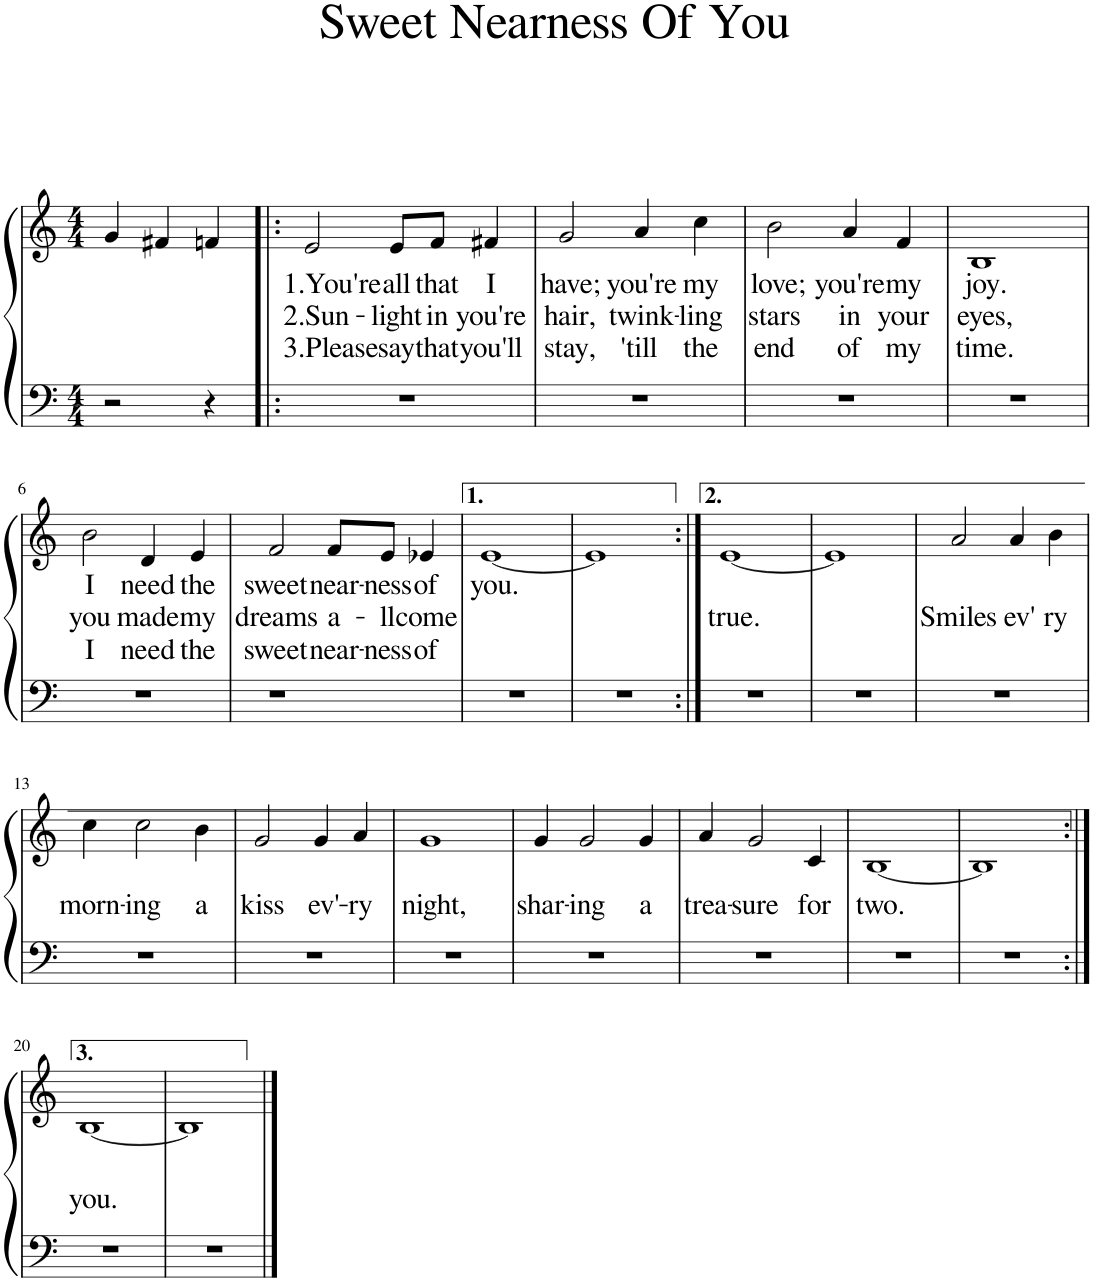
**kern	**kern	**text	**text	**text
*part1	*part1	*part1	*part1	*part1
*staff2	*staff1	*staff1	*staff1	*staff1
*I"Piano	*	*	*	*
*I'Pno.	*	*	*	*
*clefF4	*clefG2	*	*	*
*k[]	*k[]	*	*	*
*M4/4	*M4/4	*	*	*
=1	=1	=1	=1	=1
2r	4g/	.	.	.
.	4f#X/	.	.	.
4r	4fn/	.	.	.
=2!|:	=2!|:	=2!|:	=2!|:	=2!|:
!	!	!LO:LY:b	!LO:LY:b	!LO:LY:b
1r	2e/	1.You're	2.Sun-	3.Please
!	!	!LO:LY:b	!LO:LY:b	!LO:LY:b
.	8e/L	all	-light	say
!	!	!LO:LY:b	!LO:LY:b	!LO:LY:b
.	8f/J	that	in	that
!	!	!LO:LY:b	!LO:LY:b	!LO:LY:b
.	4f#X/	I	you're	you'll
=3	=3	=3	=3	=3
!	!	!LO:LY:b	!LO:LY:b	!LO:LY:b
1r	2g/	have;	hair,	stay,
!	!	!LO:LY:b	!LO:LY:b	!LO:LY:b
.	4a/	you're	twink-	'till
!	!	!LO:LY:b	!LO:LY:b	!LO:LY:b
.	4cc\	my	-ling	the
=4	=4	=4	=4	=4
!	!	!LO:LY:b	!LO:LY:b	!LO:LY:b
1r	2b\	love;	stars	end
!	!	!LO:LY:b	!LO:LY:b	!LO:LY:b
.	4a/	you're	in	of
!	!	!LO:LY:b	!LO:LY:b	!LO:LY:b
.	4f/	my	your	my
=5	=5	=5	=5	=5
!	!	!LO:LY:b	!LO:LY:b	!LO:LY:b
1r	1B	joy.	eyes,	time.
!!LO:LB:g=z
=6	=6	=6	=6	=6
!	!	!LO:LY:b	!LO:LY:b	!LO:LY:b
1r	2b\	I	you	I
!	!	!LO:LY:b	!LO:LY:b	!LO:LY:b
.	4d/	need	made	need
!	!	!LO:LY:b	!LO:LY:b	!LO:LY:b
.	4e/	the	my	the
=7	=7	=7	=7	=7
!	!	!LO:LY:b	!LO:LY:b	!LO:LY:b
1r	2f/	sweet	dreams	sweet
!	!	!LO:LY:b	!LO:LY:b	!LO:LY:b
.	8f/L	near-	a-	near-
!	!	!LO:LY:b	!LO:LY:b	!LO:LY:b
.	8e/J	-ness	-ll	-ness
!	!	!LO:LY:b	!LO:LY:b	!LO:LY:b
.	4e-X/	of	come	of
=8	=8	=8	=8	=8
!	!	!LO:LY:b	!	!
1r	[1e	you.	.	.
=9	=9	=9	=9	=9
1r	1e]	.	.	.
=10:|!	=10:|!	=10:|!	=10:|!	=10:|!
!	!	!	!LO:LY:b	!
1r	[1e	.	true.	.
=11	=11	=11	=11	=11
1r	1e]	.	.	.
=12	=12	=12	=12	=12
!	!	!	!LO:LY:b	!
1r	2a/	.	Smiles	.
!	!	!	!LO:LY:b	!
.	4a/	.	ev'	.
!	!	!	!LO:LY:b	!
.	4b\	.	ry	.
!!LO:LB:g=z
=13	=13	=13	=13	=13
!	!	!	!LO:LY:b	!
1r	4cc\	.	morn-	.
!	!	!	!LO:LY:b	!
.	2cc\	.	-ing	.
!	!	!	!LO:LY:b	!
.	4b\	.	a	.
=14	=14	=14	=14	=14
!	!	!	!LO:LY:b	!
1r	2g/	.	kiss	.
!	!	!	!LO:LY:b	!
.	4g/	.	ev'-	.
!	!	!	!LO:LY:b	!
.	4a/	.	-ry	.
=15	=15	=15	=15	=15
!	!	!	!LO:LY:b	!
1r	1g	.	night,	.
=16	=16	=16	=16	=16
!	!	!	!LO:LY:b	!
1r	4g/	.	shar-	.
!	!	!	!LO:LY:b	!
.	2g/	.	-ing	.
!	!	!	!LO:LY:b	!
.	4g/	.	a	.
=17	=17	=17	=17	=17
!	!	!	!LO:LY:b	!
1r	4a/	.	trea-	.
!	!	!	!LO:LY:b	!
.	2g/	.	-sure	.
!	!	!	!LO:LY:b	!
.	4c/	.	for	.
=18	=18	=18	=18	=18
!	!	!	!LO:LY:b	!
1r	[1B	.	two.	.
=19	=19	=19	=19	=19
1r	1B]	.	.	.
!!LO:LB:g=z
=20:|!	=20:|!	=20:|!	=20:|!	=20:|!
!	!	!	!	!LO:LY:b
1r	[1B	.	.	you.
=21	=21	=21	=21	=21
1r	1B]	.	.	.
==	==	==	==	==
*-	*-	*-	*-	*-
